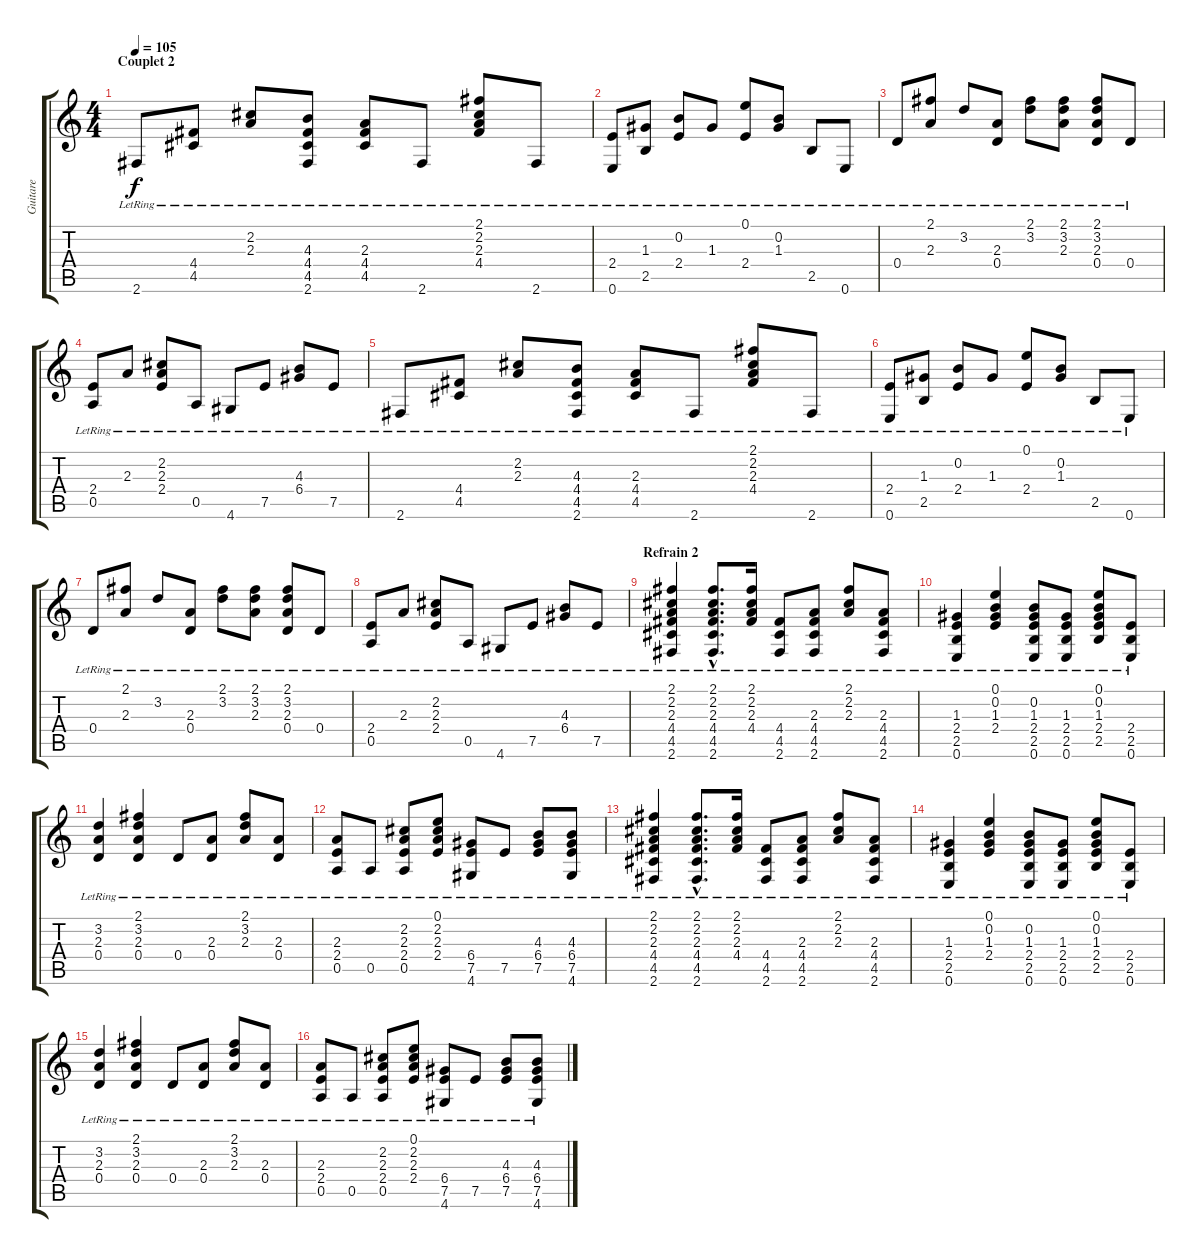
\track ("Guitare " "Guitare ") {instrument acousticguitarsteel}
\staff {score tabs}
\tuning (E4 B3 G3 D3 A2 E2) {hide}
\ts (4 4)
\section ("" "Couplet 2")
\tempo 105
\clef g2
\ks c
2.6{lr}.8{dy f} (4.4{lr} 4.5{lr}).8 (2.2{lr} 2.3{lr}).8 (4.3{lr} 4.4{lr} 4.5{lr} 2.6{lr}).8 (2.3{lr} 4.4{lr} 4.5{lr}).8 2.6{lr}.8 (2.1{lr} 2.2{lr} 2.3{lr} 4.4{lr}).8 2.6{lr}.8 |
(2.4{lr} 0.6{lr}).8 (1.3{lr} 2.5{lr}).8 (0.2{lr} 2.4{lr}).8 1.3{lr}.8 (0.1{lr} 2.4{lr}).8 (0.2{lr} 1.3{lr}).8 2.5{lr}.8 0.6{lr}.8 |
0.4{lr}.8 (2.1{lr} 2.3{lr}).8 3.2{lr}.8 (2.3{lr} 0.4{lr}).8 (2.1{lr} 3.2{lr}).8 (2.1{lr} 3.2{lr} 2.3{lr}).8 (2.1{lr} 3.2{lr} 2.3{lr} 0.4{lr}).8 0.4{lr}.8 |
(2.4{lr} 0.5{lr}).8 2.3{lr}.8 (2.2{lr} 2.3{lr} 2.4{lr}).8 0.5{lr}.8 4.6{lr}.8 7.5{lr}.8 (4.3{lr} 6.4{lr}).8 7.5{lr}.8 |
2.6{lr}.8 (4.4{lr} 4.5{lr}).8 (2.2{lr} 2.3{lr}).8 (4.3{lr} 4.4{lr} 4.5{lr} 2.6{lr}).8 (2.3{lr} 4.4{lr} 4.5{lr}).8 2.6{lr}.8 (2.1{lr} 2.2{lr} 2.3{lr} 4.4{lr}).8 2.6{lr}.8 |
(2.4{lr} 0.6{lr}).8 (1.3{lr} 2.5{lr}).8 (0.2{lr} 2.4{lr}).8 1.3{lr}.8 (0.1{lr} 2.4{lr}).8 (0.2{lr} 1.3{lr}).8 2.5{lr}.8 0.6{lr}.8 |
0.4{lr}.8 (2.1{lr} 2.3{lr}).8 3.2{lr}.8 (2.3{lr} 0.4{lr}).8 (2.1{lr} 3.2{lr}).8 (2.1{lr} 3.2{lr} 2.3{lr}).8 (2.1{lr} 3.2{lr} 2.3{lr} 0.4{lr}).8 0.4{lr}.8 |
(2.4{lr} 0.5{lr}).8 2.3{lr}.8 (2.2{lr} 2.3{lr} 2.4{lr}).8 0.5{lr}.8 4.6{lr}.8 7.5{lr}.8 (4.3{lr} 6.4{lr}).8 7.5{lr}.8 |
\section ("" "Refrain 2")
(2.1{lr} 2.2{lr} 2.3{lr} 4.4{lr} 4.5{lr} 2.6{lr}).4 (2.1{hac lr} 2.2{hac lr} 2.3{hac lr} 4.4{hac lr} 4.5{hac lr} 2.6{hac lr}).8{d} (2.1{lr} 2.2{lr} 2.3{lr} 4.4{lr}).16 (4.4{lr} 4.5{lr} 2.6{lr}).8 (2.3{lr} 4.4{lr} 4.5{lr} 2.6{lr}).8 (2.1{lr} 2.2{lr} 2.3{lr}).8 (2.3{lr} 4.4{lr} 4.5{lr} 2.6{lr}).8 |
(1.3{lr} 2.4{lr} 2.5{lr} 0.6{lr}).4 (0.1{lr} 0.2{lr} 1.3{lr} 2.4{lr}).4 (0.2{lr} 1.3{lr} 2.4{lr} 2.5{lr} 0.6{lr}).8 (1.3{lr} 2.4{lr} 2.5{lr} 0.6{lr}).8 (0.1{lr} 0.2{lr} 1.3{lr} 2.4{lr} 2.5{lr}).8 (2.4{lr} 2.5{lr} 0.6{lr}).8 |
(3.2{lr} 2.3{lr} 0.4{lr}).4 (2.1{lr} 3.2{lr} 2.3{lr} 0.4{lr}).4 0.4{lr}.8 (2.3{lr} 0.4{lr}).8 (2.1{lr} 3.2{lr} 2.3{lr}).8 (2.3{lr} 0.4{lr}).8 |
(2.3{lr} 2.4{lr} 0.5{lr}).8 0.5{lr}.8 (2.2{lr} 2.3{lr} 2.4{lr} 0.5{lr}).8 (0.1{lr} 2.2{lr} 2.3{lr} 2.4{lr}).8 (6.4{lr} 7.5{lr} 4.6{lr}).8 7.5{lr}.8 (4.3{lr} 6.4{lr} 7.5{lr}).8 (4.3{lr} 6.4{lr} 7.5{lr} 4.6{lr}).8 |
(2.1{lr} 2.2{lr} 2.3{lr} 4.4{lr} 4.5{lr} 2.6{lr}).4 (2.1{hac lr} 2.2{hac lr} 2.3{hac lr} 4.4{hac lr} 4.5{hac lr} 2.6{hac lr}).8{d} (2.1{lr} 2.2{lr} 2.3{lr} 4.4{lr}).16 (4.4{lr} 4.5{lr} 2.6{lr}).8 (2.3{lr} 4.4{lr} 4.5{lr} 2.6{lr}).8 (2.1{lr} 2.2{lr} 2.3{lr}).8 (2.3{lr} 4.4{lr} 4.5{lr} 2.6{lr}).8 |
(1.3{lr} 2.4{lr} 2.5{lr} 0.6{lr}).4 (0.1{lr} 0.2{lr} 1.3{lr} 2.4{lr}).4 (0.2{lr} 1.3{lr} 2.4{lr} 2.5{lr} 0.6{lr}).8 (1.3{lr} 2.4{lr} 2.5{lr} 0.6{lr}).8 (0.1{lr} 0.2{lr} 1.3{lr} 2.4{lr} 2.5{lr}).8 (2.4{lr} 2.5{lr} 0.6{lr}).8 |
(3.2{lr} 2.3{lr} 0.4{lr}).4 (2.1{lr} 3.2{lr} 2.3{lr} 0.4{lr}).4 0.4{lr}.8 (2.3{lr} 0.4{lr}).8 (2.1{lr} 3.2{lr} 2.3{lr}).8 (2.3{lr} 0.4{lr}).8 |
(2.3{lr} 2.4{lr} 0.5{lr}).8 0.5{lr}.8 (2.2{lr} 2.3{lr} 2.4{lr} 0.5{lr}).8 (0.1{lr} 2.2{lr} 2.3{lr} 2.4{lr}).8 (6.4{lr} 7.5{lr} 4.6{lr}).8 7.5{lr}.8 (4.3{lr} 6.4{lr} 7.5{lr}).8 (4.3{lr} 6.4{lr} 7.5{lr} 4.6{lr}).8
